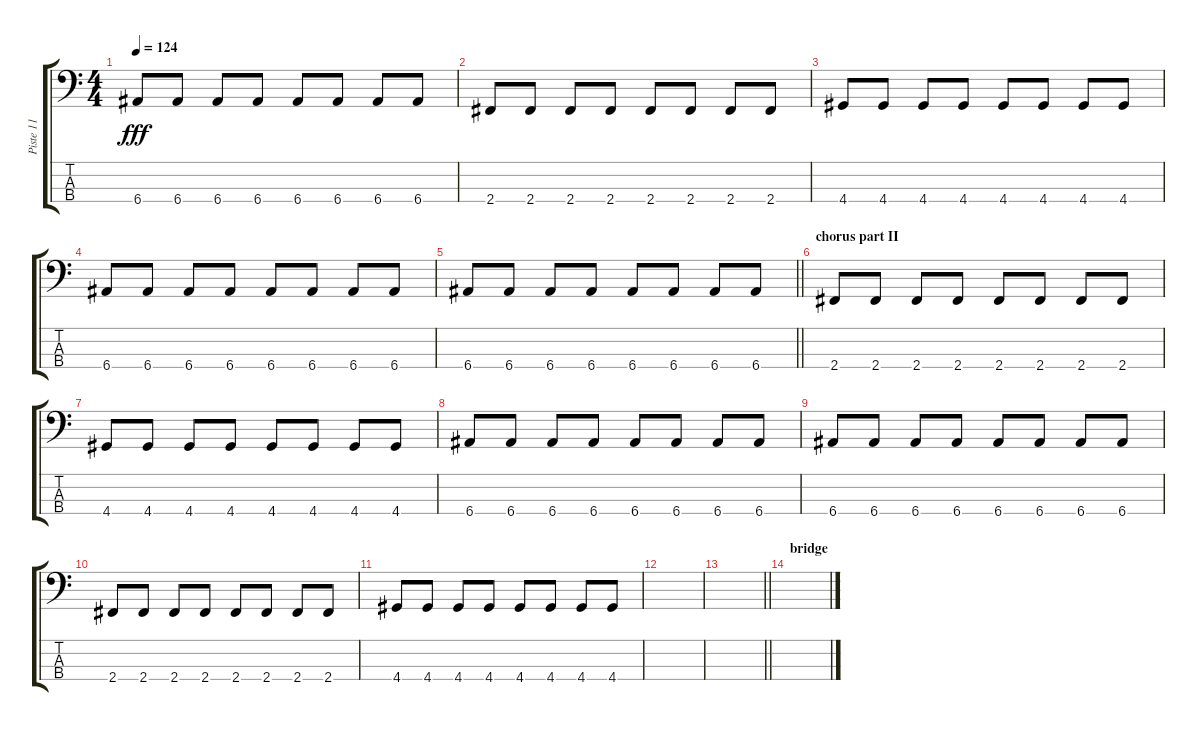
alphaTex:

\track ("Piste 11" "Piste 11") {instrument electricbassfinger}
\staff {score tabs}
\tuning (G2 D2 A1 E1) {hide}
\ts (4 4)
\tempo 124
\clef f4
\ks c
6.4.8{dy fff} 6.4.8 6.4.8 6.4.8 6.4.8 6.4.8 6.4.8 6.4.8 |
2.4.8 2.4.8 2.4.8 2.4.8 2.4.8 2.4.8 2.4.8 2.4.8 |
4.4.8 4.4.8 4.4.8 4.4.8 4.4.8 4.4.8 4.4.8 4.4.8 |
6.4.8 6.4.8 6.4.8 6.4.8 6.4.8 6.4.8 6.4.8 6.4.8 |
\barLineRight lightlight
6.4.8 6.4.8 6.4.8 6.4.8 6.4.8 6.4.8 6.4.8 6.4.8 |
\section ("" "chorus part II")
2.4.8 2.4.8 2.4.8 2.4.8 2.4.8 2.4.8 2.4.8 2.4.8 |
4.4.8 4.4.8 4.4.8 4.4.8 4.4.8 4.4.8 4.4.8 4.4.8 |
6.4.8 6.4.8 6.4.8 6.4.8 6.4.8 6.4.8 6.4.8 6.4.8 |
6.4.8 6.4.8 6.4.8 6.4.8 6.4.8 6.4.8 6.4.8 6.4.8 |
2.4.8 2.4.8 2.4.8 2.4.8 2.4.8 2.4.8 2.4.8 2.4.8 |
4.4.8 4.4.8 4.4.8 4.4.8 4.4.8 4.4.8 4.4.8 4.4.8 |
|
\barLineRight lightlight
|
\section ("" "bridge")
